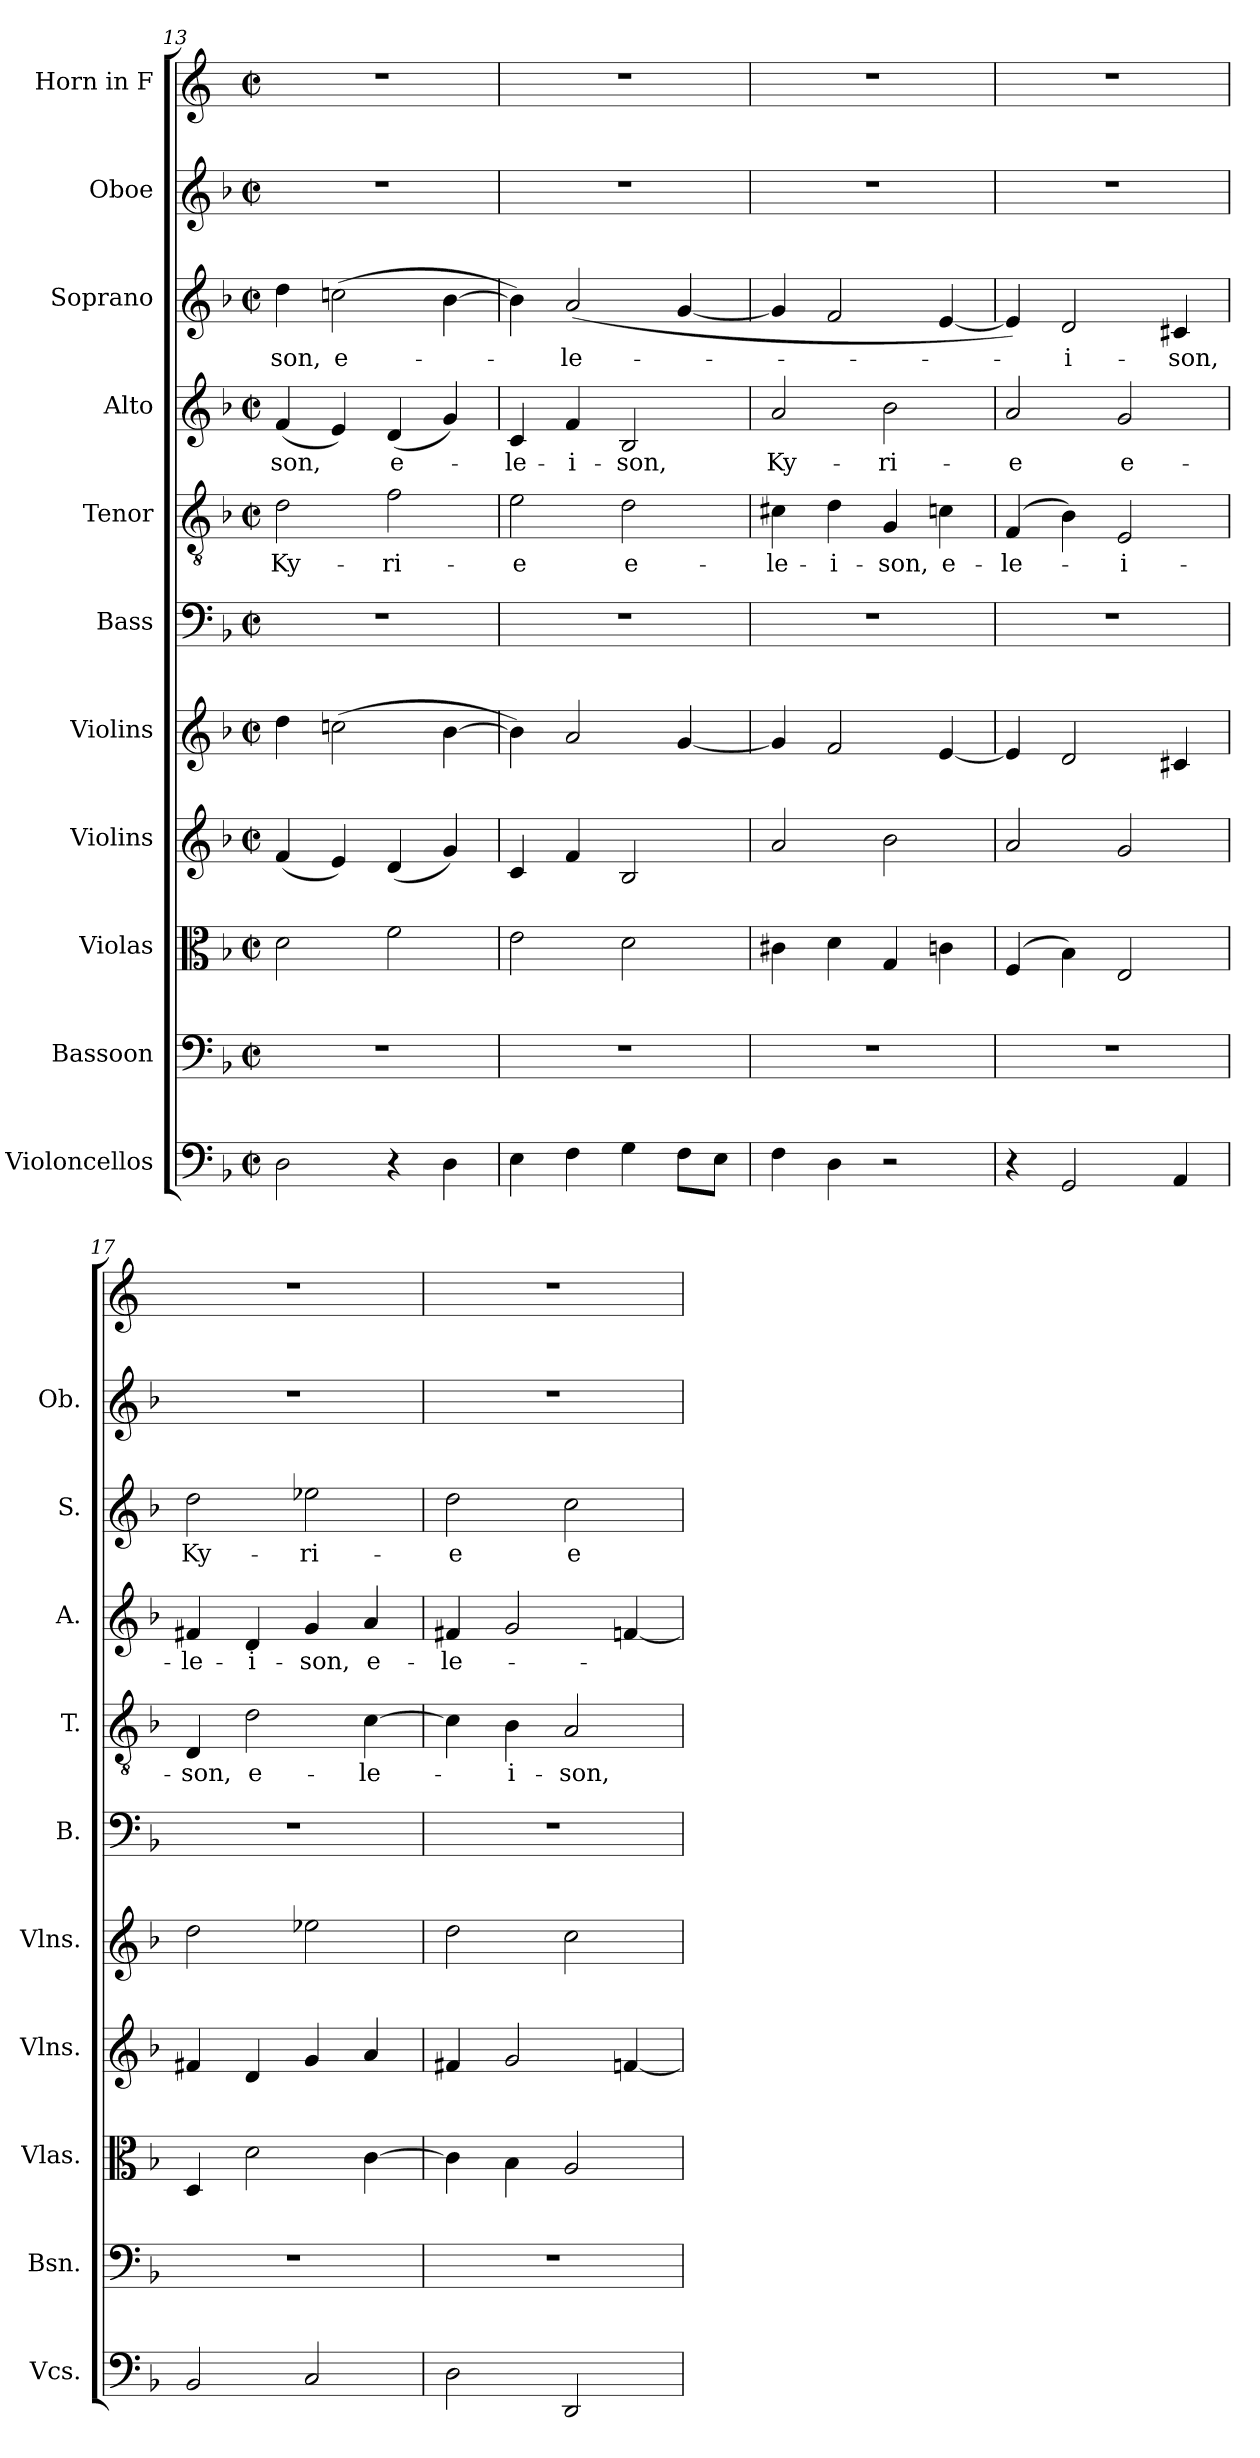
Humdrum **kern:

**kern	**kern	**kern	**kern	**kern	**kern	**kern	**text	**kern	**text	**kern	**text	**kern	**kern
*part11	*part10	*part9	*part8	*part7	*part6	*part5	*part5	*part4	*part4	*part3	*part3	*part2	*part1
*staff11	*staff10	*staff9	*staff8	*staff7	*staff6	*staff5	*staff5	*staff4	*staff4	*staff3	*staff3	*staff2	*staff1
*I"Violoncellos	*I"Bassoon	*I"Violas	*I"Violins	*I"Violins	*I"Bass	*I"Tenor	*	*I"Alto	*	*I"Soprano	*	*I"Oboe	*I"Horn in F
*I'Vcs.	*I'Bsn.	*I'Vlas.	*I'Vlns.	*I'Vlns.	*I'B.	*I'T.	*	*I'A.	*	*I'S.	*	*I'Ob.	*
*clefF4	*clefF4	*clefC3	*clefG2	*clefG2	*clefF4	*clefGv2	*	*clefG2	*	*clefG2	*	*clefG2	*clefG2
*	*	*	*	*	*	*	*	*	*	*	*	*	*ITrd4c7
*k[b-]	*k[b-]	*k[b-]	*k[b-]	*k[b-]	*k[b-]	*k[b-]	*	*k[b-]	*	*k[b-]	*	*k[b-]	*k[b-]
*M2/2	*M2/2	*M2/2	*M2/2	*M2/2	*M2/2	*M2/2	*	*M2/2	*	*M2/2	*	*M2/2	*M2/2
*met(c|)	*met(c|)	*met(c|)	*met(c|)	*met(c|)	*met(c|)	*met(c|)	*	*met(c|)	*	*met(c|)	*	*met(c|)	*met(c|)
=13	=13	=13	=13	=13	=13	=13	=13	=13	=13	=13	=13	=13	=13
!	!	!	!	!	!	!	!LO:LY:b	!	!LO:LY:b	!	!LO:LY:b	!	!
2D\	1r	2d\	(<4f/	4dd\	1r	2d\	Ky-	(<4f/	-son,	4dd\	-son,	1r	1r
!	!	!	!	!	!	!	!	!	!	!	!LO:LY:b	!	!
.	.	.	4e/)	(>2ccn\	.	.	.	4e/)	.	(>2ccn\	e-	.	.
!	!	!	!	!	!	!	!LO:LY:b	!	!LO:LY:b	!	!	!	!
4r	.	2f\	(<4d/	.	.	2f\	-ri-	(<4d/	e-	.	.	.	.
4D\	.	.	4g/)	[4b-\	.	.	.	4g/)	.	[4b-\	.	.	.
=14	=14	=14	=14	=14	=14	=14	=14	=14	=14	=14	=14	=14	=14
!	!	!	!	!	!	!	!LO:LY:b	!	!LO:LY:b	!	!	!	!
4E\	1r	2e\	4c/	4b-\])	1r	2e\	-e	4c/	-le-	4b-\])	.	1r	1r
!	!	!	!	!	!	!	!	!	!LO:LY:b	!	!LO:LY:b	!	!
4F\	.	.	4f/	2a/	.	.	.	4f/	-i-	(<2a/	-le-	.	.
!	!	!	!	!	!	!	!LO:LY:b	!	!LO:LY:b	!	!	!	!
4G\	.	2d\	2B-/	.	.	2d\	e-	2B-/	-son,	.	.	.	.
8F\L	.	.	.	[4g/	.	.	.	.	.	[4g/	.	.	.
8E\J	.	.	.	.	.	.	.	.	.	.	.	.	.
=15	=15	=15	=15	=15	=15	=15	=15	=15	=15	=15	=15	=15	=15
!	!	!	!	!	!	!	!LO:LY:b	!	!LO:LY:b	!	!	!	!
4F\	1r	4c#X\	2a/	4g/]	1r	4c#X\	-le-	2a/	Ky-	4g/]	.	1r	1r
!	!	!	!	!	!	!	!LO:LY:b	!	!	!	!	!	!
4D\	.	4d\	.	2f/	.	4d\	-i-	.	.	2f/	.	.	.
!	!	!	!	!	!	!	!LO:LY:b	!	!LO:LY:b	!	!	!	!
2r	.	4G/	2b-\	.	.	4G/	-son,	2b-\	-ri-	.	.	.	.
!	!	!	!	!	!	!	!LO:LY:b	!	!	!	!	!	!
.	.	4cn\	.	[4e/	.	4cn\	e-	.	.	[4e/	.	.	.
=16	=16	=16	=16	=16	=16	=16	=16	=16	=16	=16	=16	=16	=16
!	!	!	!	!	!	!	!LO:LY:b	!	!LO:LY:b	!	!	!	!
4r	1r	(>4F/	2a/	4e/]	1r	(>4F/	-le-	2a/	-e	4e/])	.	1r	1r
!	!	!	!	!	!	!	!	!	!	!	!LO:LY:b	!	!
2GG/	.	4B-\)	.	2d/	.	4B-\)	.	.	.	2d/	-i-	.	.
!	!	!	!	!	!	!	!LO:LY:b	!	!LO:LY:b	!	!	!	!
.	.	2E/	2g/	.	.	2E/	-i-	2g/	e-	.	.	.	.
!	!	!	!	!	!	!	!	!	!	!	!LO:LY:b	!	!
4AA/	.	.	.	4c#X/	.	.	.	.	.	4c#X/	-son,	.	.
=17	=17	=17	=17	=17	=17	=17	=17	=17	=17	=17	=17	=17	=17
!	!	!	!	!	!	!	!LO:LY:b	!	!LO:LY:b	!	!LO:LY:b	!	!
2BB-/	1r	4D/	4f#X/	2dd\	1r	4D/	-son,	4f#X/	-le-	2dd\	Ky-	1r	1r
!	!	!	!	!	!	!	!LO:LY:b	!	!LO:LY:b	!	!	!	!
.	.	2d\	4d/	.	.	2d\	e-	4d/	-i-	.	.	.	.
!	!	!	!	!	!	!	!	!	!LO:LY:b	!	!LO:LY:b	!	!
2C/	.	.	4g/	2ee-X\	.	.	.	4g/	-son,	2ee-X\	-ri-	.	.
!	!	!	!	!	!	!	!LO:LY:b	!	!LO:LY:b	!	!	!	!
.	.	[4c\	4a/	.	.	[4c\	-le-	4a/	e-	.	.	.	.
=18	=18	=18	=18	=18	=18	=18	=18	=18	=18	=18	=18	=18	=18
!	!	!	!	!	!	!	!	!	!LO:LY:b	!	!LO:LY:b	!	!
2D\	1r	4c\]	4f#X/	2dd\	1r	4c\]	.	4f#X/	-le-	2dd\	-e	1r	1r
!	!	!	!	!	!	!	!LO:LY:b	!	!	!	!	!	!
.	.	4B-\	2g/	.	.	4B-\	-i-	2g/	.	.	.	.	.
!	!	!	!	!	!	!	!LO:LY:b	!	!	!	!LO:LY:b	!	!
2DD/	.	2A/	.	2cc\	.	2A/	-son,	.	.	2cc\	e-	.	.
.	.	.	[4fn/	.	.	.	.	[4fn/	.	.	.	.	.
=	=	=	=	=	=	=	=	=	=	=	=	=	=
*-	*-	*-	*-	*-	*-	*-	*-	*-	*-	*-	*-	*-	*-
